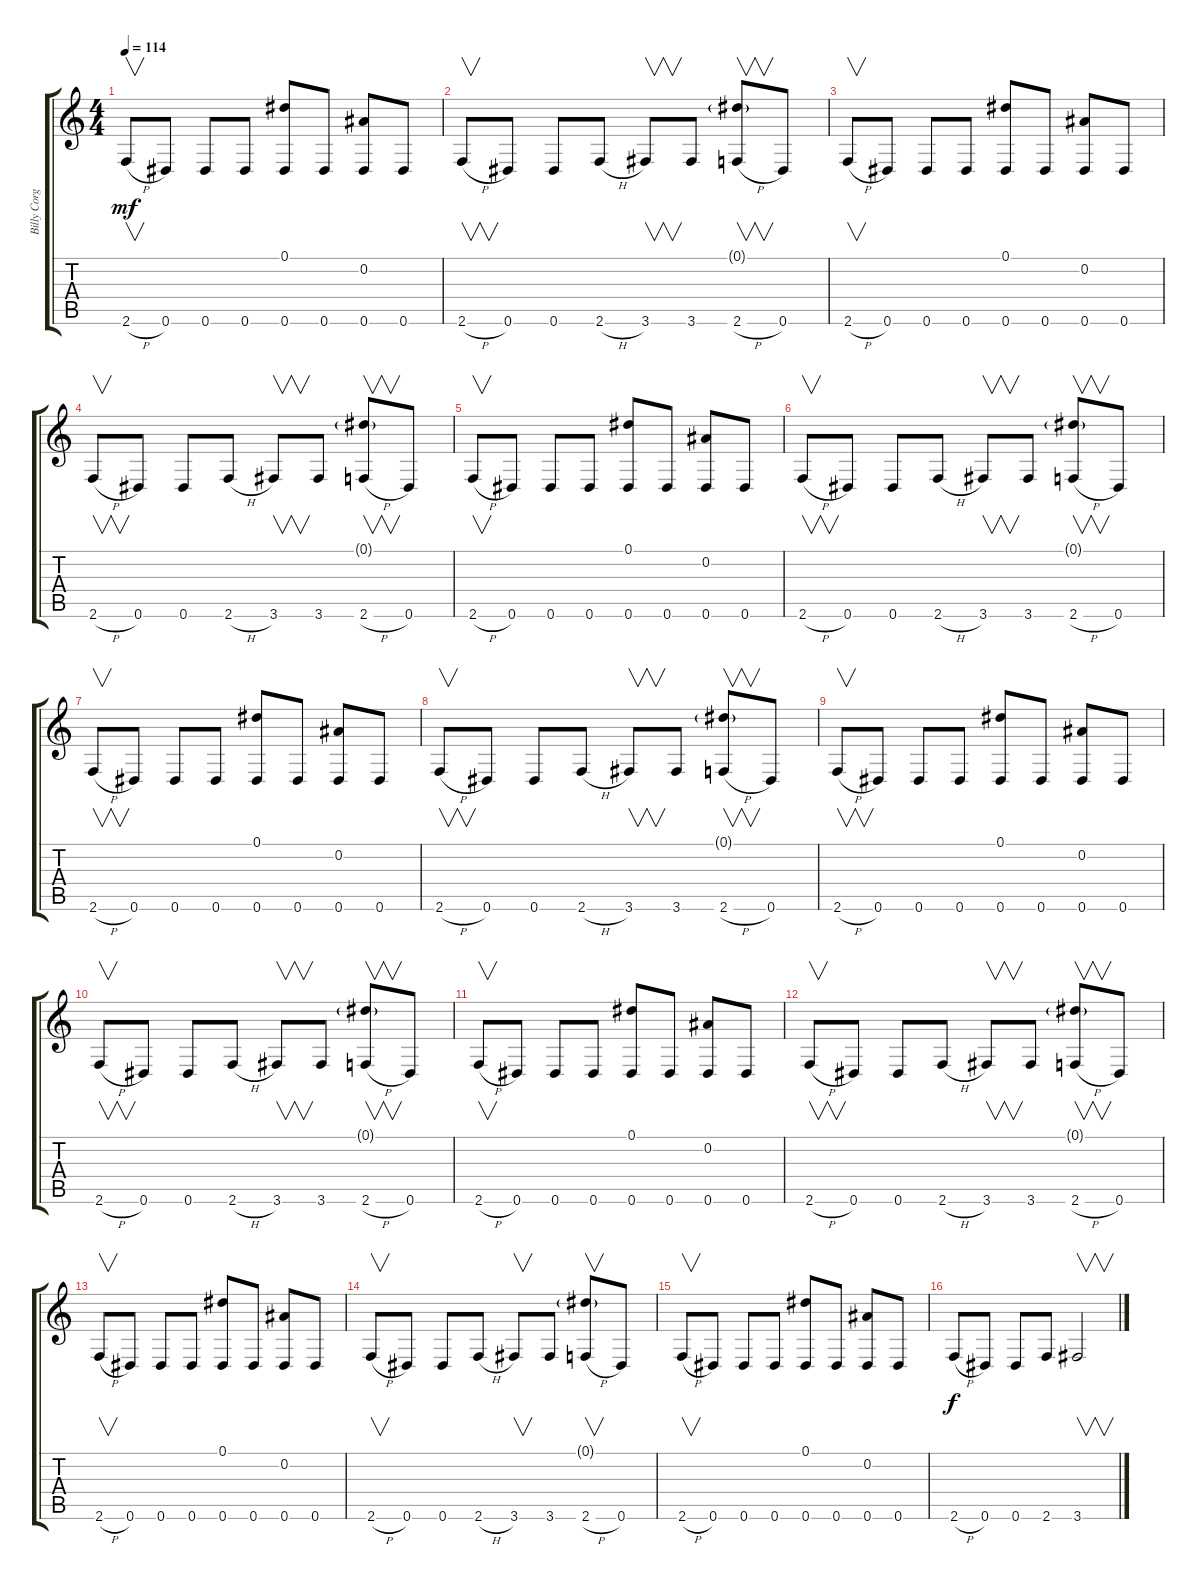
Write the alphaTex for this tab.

\track ("Billy Corgan" "Billy Corg") {instrument overdrivenguitar}
\staff {score tabs}
\tuning (Eb4 Bb3 Gb3 Db3 Ab2 Eb2) {hide}
\ts (4 4)
\tempo 114
\clef g2
\ks c
2.6{h}.8{v dy mf} 0.6.8 0.6.8 0.6.8 (0.1 0.6).8 0.6.8 (0.2 0.6).8 0.6.8 |
2.6{h}.8{v} 0.6.8 0.6.8 2.6{h}.8 3.6.8{v} 3.6.8 (0.1{g} 2.6{h}).8{v} 0.6.8 |
2.6{h}.8{v} 0.6.8 0.6.8 0.6.8 (0.1 0.6).8 0.6.8 (0.2 0.6).8 0.6.8 |
2.6{h}.8{v} 0.6.8 0.6.8 2.6{h}.8 3.6.8{v} 3.6.8 (0.1{g} 2.6{h}).8{v} 0.6.8 |
2.6{h}.8{v} 0.6.8 0.6.8 0.6.8 (0.1 0.6).8 0.6.8 (0.2 0.6).8 0.6.8 |
2.6{h}.8{v} 0.6.8 0.6.8 2.6{h}.8 3.6.8{v} 3.6.8 (0.1{g} 2.6{h}).8{v} 0.6.8 |
2.6{h}.8{v} 0.6.8 0.6.8 0.6.8 (0.1 0.6).8 0.6.8 (0.2 0.6).8 0.6.8 |
2.6{h}.8{v} 0.6.8 0.6.8 2.6{h}.8 3.6.8{v} 3.6.8 (0.1{g} 2.6{h}).8{v} 0.6.8 |
2.6{h}.8{v} 0.6.8 0.6.8 0.6.8 (0.1 0.6).8 0.6.8 (0.2 0.6).8 0.6.8 |
2.6{h}.8{v} 0.6.8 0.6.8 2.6{h}.8 3.6.8{v} 3.6.8 (0.1{g} 2.6{h}).8{v} 0.6.8 |
2.6{h}.8{v} 0.6.8 0.6.8 0.6.8 (0.1 0.6).8 0.6.8 (0.2 0.6).8 0.6.8 |
2.6{h}.8{v} 0.6.8 0.6.8 2.6{h}.8 3.6.8{v} 3.6.8 (0.1{g} 2.6{h}).8{v} 0.6.8 |
2.6{h}.8{v} 0.6.8 0.6.8 0.6.8 (0.1 0.6).8 0.6.8 (0.2 0.6).8 0.6.8 |
2.6{h}.8{v} 0.6.8 0.6.8 2.6{h}.8 3.6.8{v} 3.6.8 (0.1{g} 2.6{h}).8{v} 0.6.8 |
2.6{h}.8{v} 0.6.8 0.6.8 0.6.8 (0.1 0.6).8 0.6.8 (0.2 0.6).8 0.6.8 |
2.6{h}.8{dy f} 0.6.8 0.6.8 2.6.8 3.6.2{v}
